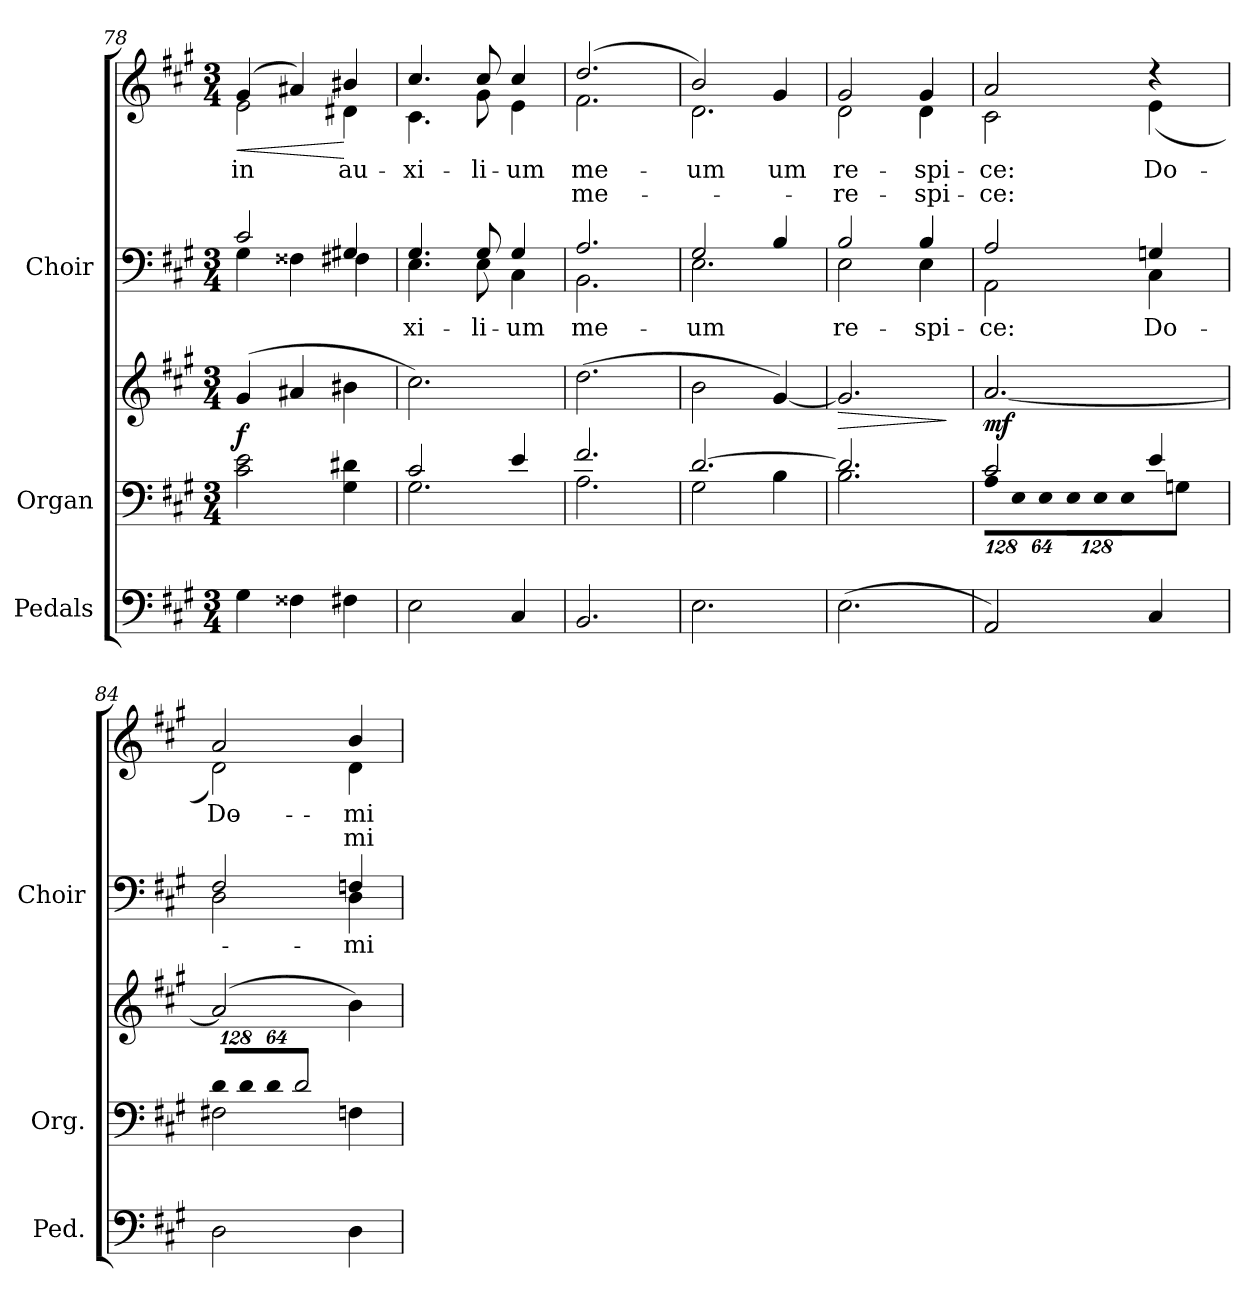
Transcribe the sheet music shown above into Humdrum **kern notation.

**kern	**kern	**kern	**dynam	**kern	**text	**kern	**text	**text	**dynam
*part3	*part2	*part2	*part2	*part1	*part1	*part1	*part1	*part1	*part1
*staff5	*staff4	*staff3	*staff3/4	*staff2	*staff2	*staff1	*staff1	*staff1	*staff1/2
*I"Pedals	*I"Organ	*	*	*I"Choir	*	*	*	*	*
*I'Ped.	*I'Org.	*	*	*I'Choir	*	*	*	*	*
*clefF4	*clefF4	*clefG2	*	*clefF4	*	*clefG2	*	*	*
*k[f#c#g#]	*k[f#c#g#]	*k[f#c#g#]	*	*k[f#c#g#]	*	*k[f#c#g#]	*	*	*
*A:	*A:	*A:	*	*A:	*	*A:	*	*	*
*M3/4	*M3/4	*M3/4	*	*M3/4	*	*M3/4	*	*	*
=78	=78	=78	=78	=78	=78	=78	=78	=78	=78
*	*	*	*	*^	*	*	*	*	*
!	!	!	!	!	!	!	!	!LO:LY:b:color=#000000	!	!LO:HP:b
*	*	*	*	*	*	*	*^	*	*	*
4G#i\	2c#i\ 2ei	(4g#i/	f	2c#i/	4G#i\	.	(4g#i/	2ei\	in	.	<
4F##Xi\	.	4a#Xi/	.	.	4F##Xi\	.	4a#Xi/)	.	.	.	.
!	!	!	!	!	!	!	!	!	!LO:LY:b:color=#000000	!	!
4F#Xi\	4G#i\ 4d#Xi	4b#Xi\	.	4G#Xi/	4F#Xi\	.	4b#Xi/	4d#Xi\	au-	.	[
=79	=79	=79	=79	=79	=79	=79	=79	=79	=79	=79	=79
*	*^	*	*	*	*	*	*	*	*	*	*
!	!	!	!	!	!	!	!LO:LY:b:color=#000000	!	!	!	!	!
!	!	!	!	!	!	!	!	!	!	!LO:LY:b:color=#000000	!	!
2Ei\	2c#i/	2.G#i\	2.cc#i\)	.	4.G#i/	4.Ei\	xi-	4.cc#i/	4.c#i\	-xi-	.	.
!	!	!	!	!	!	!	!LO:LY:b:color=#000000	!	!	!	!	!
!	!	!	!	!	!	!	!	!	!	!LO:LY:b:color=#000000	!	!
.	.	.	.	.	8G#i/	8Ei\	-li-	8cc#i/	8g#i\	-li-	.	.
!	!	!	!	!	!	!	!LO:LY:b:color=#000000	!	!	!	!	!
!	!	!	!	!	!	!	!	!	!	!LO:LY:b:color=#000000	!	!
4C#i/	4ei/	.	.	.	4G#i/	4C#i\	-um	4cc#i/	4ei\	-um	.	.
=80	=80	=80	=80	=80	=80	=80	=80	=80	=80	=80	=80	=80
!	!	!	!	!	!	!	!LO:LY:b:color=#000000	!	!	!	!	!
!	!	!	!	!	!	!	!	!	!	!LO:LY:a:color=#000000	!LO:LY:b:color=#000000	!
2.BBi/	2.f#i/	2.Ai\	(2.ddi\	.	2.Ai/	2.BBi\	me-	(2.ddi/	2.f#i\	me-	me-	.
=81	=81	=81	=81	=81	=81	=81	=81	=81	=81	=81	=81	=81
!	!	!	!	!	!	!	!LO:LY:b:color=#000000	!	!	!	!	!
!	!	!	!	!	!	!	!	!	!	!LO:LY:b:color=#000000	!	!
2.Ei\	[2.di/	2G#i\	2bi\	.	2G#i/	2.Ei\	-um	2bi/)	2.di\	-um	.	.
!	!	!	!	!	!	!	!	!	!	!LO:LY:a:color=#000000	!	!
.	.	4Bi\	[4g#i/)	.	4Bi/	.	.	4g#i/	.	-um	.	.
=82	=82	=82	=82	=82	=82	=82	=82	=82	=82	=82	=82	=82
!	!	!	!	!LO:HP:b	!	!	!	!	!	!	!	!
!	!	!	!	!	!	!	!LO:LY:b:color=#000000	!	!	!	!	!
!	!	!	!	!	!	!	!	!	!	!LO:LY:a:color=#000000	!LO:LY:b:color=#000000	!
(2.Ei\	2.di/]	2.Bi\	2.g#i/]	>	2Bi/	2Ei\	re-	2g#i/	2di\	re-	re-	.
!	!	!	!	!	!	!	!LO:LY:b:color=#000000	!	!	!	!	!
!	!	!	!	!	!	!	!	!	!	!LO:LY:a:color=#000000	!LO:LY:b:color=#000000	!
.	.	.	.	.	4Bi/	4Ei\	-spi-	4g#i/	4di\	-spi-	-spi-	.
*	*	*	*	*	*v	*v	*	*	*	*	*	*
*	*v	*v	*	*	*	*	*v	*v	*	*	*
.	.	.	]	.	.	.	.	.	.
=83	=83	=83	=83	=83	=83	=83	=83	=83	=83
*	*^	*	*	*	*	*	*	*	*
*	*	*Xbrackettup	*	*	*	*	*	*	*	*
!	!	!LO:N:vis=8	!	!	!	!	!	!	!	!
!	!	!	!	!	!	!LO:LY:b:color=#000000	!	!	!	!
*	*	*	*	*	*^	*	*	*	*	*
!	!	!	!	!	!	!	!	!	!LO:LY:a:color=#000000	!LO:LY:b:color=#000000	!
*	*	*	*	*	*	*	*	*^	*	*	*
2AAi/)	2c#i/	1024%85Ai\L	[2.ai/	mf	2Ai/	2AAi\	-ce:	2ai/	2c#i\	-ce:	-ce:	.
!	!	!LO:N:vis=8	!	!	!	!	!	!	!	!	!	!
.	.	1024%85Ei\	.	.	.	.	.	.	.	.	.	.
!	!	!LO:N:vis=8	!	!	!	!	!	!	!	!	!	!
.	.	512%43Ei\J	.	.	.	.	.	.	.	.	.	.
!	!	!LO:N:vis=8	!	!	!	!	!	!	!	!	!	!
.	.	1024%85Ei\L	.	.	.	.	.	.	.	.	.	.
!	!	!LO:N:vis=8	!	!	!	!	!	!	!	!	!	!
.	.	1024%85Ei\	.	.	.	.	.	.	.	.	.	.
!	!	!LO:N:vis=8	!	!	!	!	!	!	!	!	!	!
.	.	512%43Ei\J	.	.	.	.	.	.	.	.	.	.
!	!	!	!	!	!	!	!LO:LY:b:color=#000000	!	!	!	!	!
!	!	!	!	!	!	!	!	!	!	!LO:LY:b:color=#000000	!	!
4C#i/	4ei/	4Gni\	.	.	4Gni/	4C#i\	Do-	4r	(4ei\	Do-	.	.
=84	=84	=84	=84	=84	=84	=84	=84	=84	=84	=84	=84	=84
!	!LO:N:vis=8	!	!	!	!	!	!	!	!	!	!	!
!	!	!	!	!	!	!	!	!	!	!LO:LY:a:color=#000000	!	!
2Di\	1024%85di/L	2F#Xi\	(2ai/]	.	2F#i/	2Di\	.	2ai/	2di\)	Do-	.	.
!	!LO:N:vis=8	!	!	!	!	!	!	!	!	!	!	!
.	1024%85di/	.	.	.	.	.	.	.	.	.	.	.
!	!LO:N:vis=8	!	!	!	!	!	!	!	!	!	!	!
.	512%43di/J	.	.	.	.	.	.	.	.	.	.	.
.	2di/	.	.	.	.	.	.	.	.	.	.	.
!	!	!	!	!	!	!	!LO:LY:b:color=#000000	!	!	!	!	!
!	!	!	!	!	!	!	!	!	!	!LO:LY:a:color=#000000	!LO:LY:b:color=#000000	!
4Di\	.	4Fni\	4bi\)	.	4Fni/	4Di\	-mi-	4bi/	4di\	-mi-	-mi-	.
*	*	*	*	*	*v	*v	*	*	*	*	*	*
*	*v	*v	*	*	*	*	*v	*v	*	*	*
=	=	=	=	=	=	=	=	=	=
*-	*-	*-	*-	*-	*-	*-	*-	*-	*-
